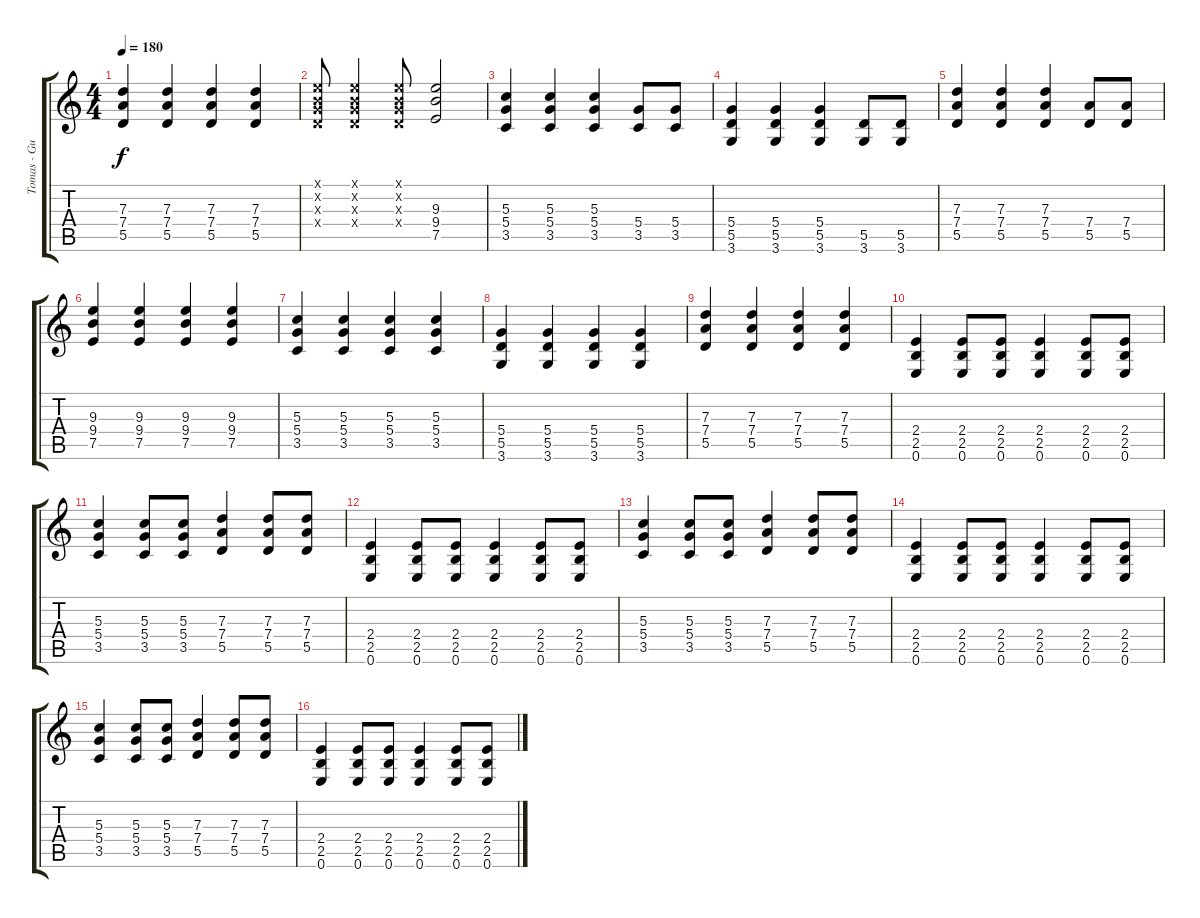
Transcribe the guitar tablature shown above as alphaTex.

\track ("Tomas - Guitar" "Tomas - Gu") {instrument distortionguitar}
\staff {score tabs}
\tuning (E4 B3 G3 D3 A2 E2) {hide}
\ts (4 4)
\tempo 180
\clef g2
\ks c
(7.3 7.4 5.5).4{dy f} (7.3 7.4 5.5).4 (7.3 7.4 5.5).4 (7.3 7.4 5.5).4 |
(0.1{x} 0.2{x} 0.3{x} 0.4{x}).8 (0.1{x} 0.2{x} 0.3{x} 0.4{x}).4 (0.1{x} 0.2{x} 0.3{x} 0.4{x}).8 (9.3 9.4 7.5).2 |
(5.3 5.4 3.5).4 (5.3 5.4 3.5).4 (5.3 5.4 3.5).4 (5.4 3.5).8 (5.4 3.5).8 |
(5.4 5.5 3.6).4 (5.4 5.5 3.6).4 (5.4 5.5 3.6).4 (5.5 3.6).8 (5.5 3.6).8 |
(7.3 7.4 5.5).4 (7.3 7.4 5.5).4 (7.3 7.4 5.5).4 (7.4 5.5).8 (7.4 5.5).8 |
(9.3 9.4 7.5).4 (9.3 9.4 7.5).4 (9.3 9.4 7.5).4 (9.3 9.4 7.5).4 |
(5.3 5.4 3.5).4 (5.3 5.4 3.5).4 (5.3 5.4 3.5).4 (5.3 5.4 3.5).4 |
(5.4 5.5 3.6).4 (5.4 5.5 3.6).4 (5.4 5.5 3.6).4 (5.4 5.5 3.6).4 |
(7.3 7.4 5.5).4 (7.3 7.4 5.5).4 (7.3 7.4 5.5).4 (7.3 7.4 5.5).4 |
(2.4 2.5 0.6).4 (2.4 2.5 0.6).8 (2.4 2.5 0.6).8 (2.4 2.5 0.6).4 (2.4 2.5 0.6).8 (2.4 2.5 0.6).8 |
(5.3 5.4 3.5).4 (5.3 5.4 3.5).8 (5.3 5.4 3.5).8 (7.3 7.4 5.5).4 (7.3 7.4 5.5).8 (7.3 7.4 5.5).8 |
(2.4 2.5 0.6).4 (2.4 2.5 0.6).8 (2.4 2.5 0.6).8 (2.4 2.5 0.6).4 (2.4 2.5 0.6).8 (2.4 2.5 0.6).8 |
(5.3 5.4 3.5).4 (5.3 5.4 3.5).8 (5.3 5.4 3.5).8 (7.3 7.4 5.5).4 (7.3 7.4 5.5).8 (7.3 7.4 5.5).8 |
(2.4 2.5 0.6).4 (2.4 2.5 0.6).8 (2.4 2.5 0.6).8 (2.4 2.5 0.6).4 (2.4 2.5 0.6).8 (2.4 2.5 0.6).8 |
(5.3 5.4 3.5).4 (5.3 5.4 3.5).8 (5.3 5.4 3.5).8 (7.3 7.4 5.5).4 (7.3 7.4 5.5).8 (7.3 7.4 5.5).8 |
(2.4 2.5 0.6).4 (2.4 2.5 0.6).8 (2.4 2.5 0.6).8 (2.4 2.5 0.6).4 (2.4 2.5 0.6).8 (2.4 2.5 0.6).8
